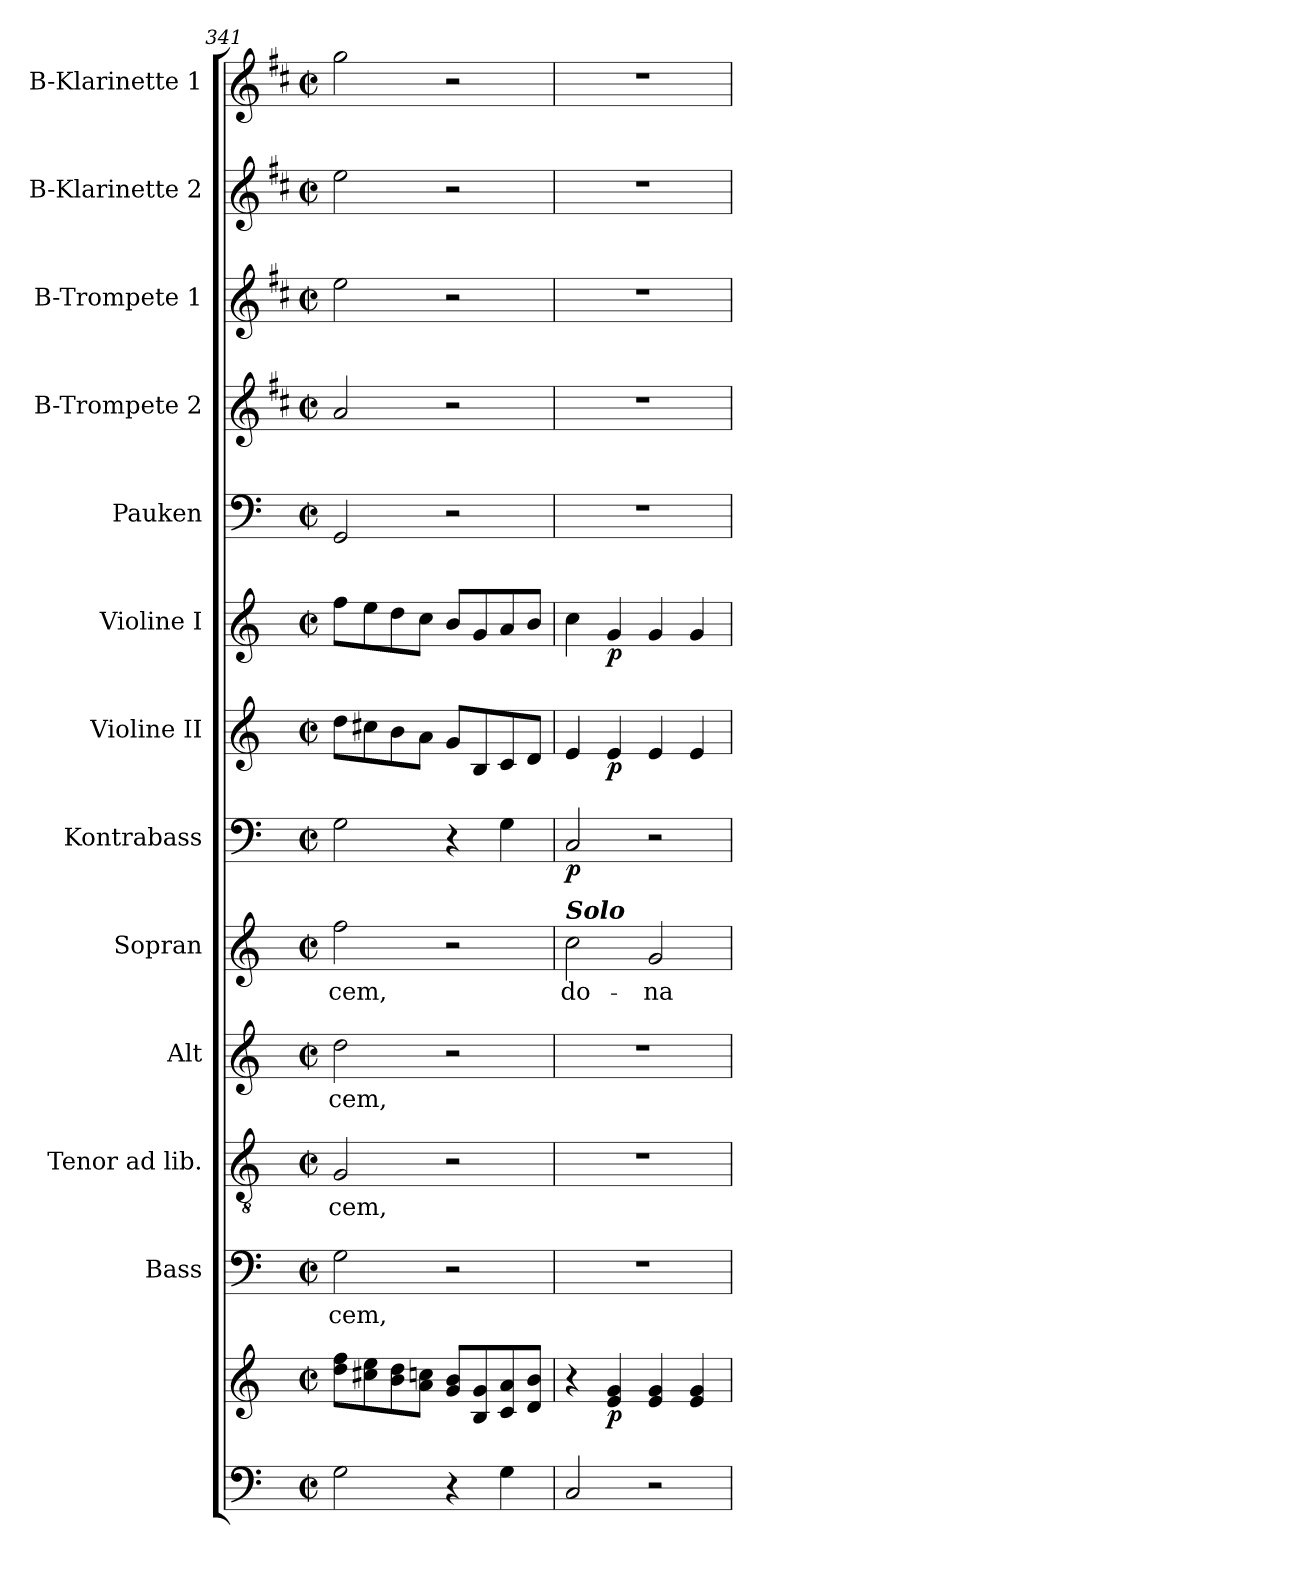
**kern	**kern	**dynam	**kern	**text	**kern	**text	**kern	**text	**kern	**text	**kern	**dynam	**kern	**dynam	**kern	**dynam	**kern	**kern	**kern	**kern	**kern
*part13	*part13	*part13	*part12	*part12	*part11	*part11	*part10	*part10	*part9	*part9	*part8	*part8	*part7	*part7	*part6	*part6	*part5	*part4	*part3	*part2	*part1
*staff14	*staff13	*staff13/14	*staff12	*staff12	*staff11	*staff11	*staff10	*staff10	*staff9	*staff9	*staff8	*staff8	*staff7	*staff7	*staff6	*staff6	*staff5	*staff4	*staff3	*staff2	*staff1
*	*	*	*I"Bass	*	*I"Tenor ad lib.	*	*I"Alt	*	*I"Sopran	*	*I"Kontrabass	*	*I"Violine II	*	*I"Violine I	*	*I"Pauken	*I"B-Trompete 2	*I"B-Trompete 1	*I"B-Klarinette 2	*I"B-Klarinette 1
*	*	*	*I'B.	*	*I'T.	*	*I'A.	*	*I'S.	*	*I'Kb.	*	*I'Vl. II	*	*I'Vl. I	*	*I'Pk.	*I'Trp. 2	*I'Trp. 1	*I'B Kl. 2	*I'B Kl. 1
*clefF4	*clefG2	*	*clefF4	*	*clefGv2	*	*clefG2	*	*clefG2	*	*clefF4	*	*clefG2	*	*clefG2	*	*clefF4	*clefG2	*clefG2	*clefG2	*clefG2
*	*	*	*	*	*	*	*	*	*	*	*ITrd7c12	*	*	*	*	*	*	*ITrd1c2	*ITrd1c2	*ITrd1c2	*ITrd1c2
*k[]	*k[]	*	*k[]	*	*k[]	*	*k[]	*	*k[]	*	*k[]	*	*k[]	*	*k[]	*	*k[]	*k[]	*k[]	*k[]	*k[]
*C:	*C:	*	*C:	*	*C:	*	*C:	*	*C:	*	*C:	*	*C:	*	*C:	*	*C:	*C:	*C:	*C:	*C:
*M2/2	*M2/2	*	*M2/2	*	*M2/2	*	*M2/2	*	*M2/2	*	*M2/2	*	*M2/2	*	*M2/2	*	*M2/2	*M2/2	*M2/2	*M2/2	*M2/2
*met(c|)	*met(c|)	*	*met(c|)	*	*met(c|)	*	*met(c|)	*	*met(c|)	*	*met(c|)	*	*met(c|)	*	*met(c|)	*	*met(c|)	*met(c|)	*met(c|)	*met(c|)	*met(c|)
=341	=341	=341	=341	=341	=341	=341	=341	=341	=341	=341	=341	=341	=341	=341	=341	=341	=341	=341	=341	=341	=341
!	!	!	!	!LO:LY:b	!	!LO:LY:b	!	!LO:LY:b	!	!LO:LY:b	!	!	!	!	!	!	!	!	!	!	!
2G\	8dd\ 8ff\L	.	2G\	-cem,	2G/	-cem,	2dd\	-cem,	2ff\	-cem,	2GG\	.	8dd\L	.	8ff\L	.	2GG/	2g/	2dd\	2dd\	2ff\
.	8cc#X\ 8ee\	.	.	.	.	.	.	.	.	.	.	.	8cc#X\	.	8ee\	.	.	.	.	.	.
.	8b\ 8dd\	.	.	.	.	.	.	.	.	.	.	.	8b\	.	8dd\	.	.	.	.	.	.
.	8a\ 8ccn\J	.	.	.	.	.	.	.	.	.	.	.	8a\J	.	8cc\J	.	.	.	.	.	.
4r	8g/ 8b/L	.	2r	.	2r	.	2r	.	2r	.	4r	.	8g/L	.	8b/L	.	2r	2r	2r	2r	2r
.	8B/ 8g/	.	.	.	.	.	.	.	.	.	.	.	8B/	.	8g/	.	.	.	.	.	.
4G\	8c/ 8a/	.	.	.	.	.	.	.	.	.	4GG\	.	8c/	.	8a/	.	.	.	.	.	.
.	8d/ 8b/J	.	.	.	.	.	.	.	.	.	.	.	8d/J	.	8b/J	.	.	.	.	.	.
=342	=342	=342	=342	=342	=342	=342	=342	=342	=342	=342	=342	=342	=342	=342	=342	=342	=342	=342	=342	=342	=342
!	!	!	!	!	!	!	!	!	!LO:TX:a:Bi:t=Solo	!	!	!	!	!	!	!	!	!	!	!	!
!	!	!	!	!	!	!	!	!	!	!LO:LY:b	!	!LO:DY:b	!	!	!	!	!	!	!	!	!
2C/	4r	.	1r	.	1r	.	1r	.	2cc\	do-	2CC/	p	4e/	.	4cc\	.	1r	1r	1r	1r	1r
!	!	!LO:DY:b	!	!	!	!	!	!	!	!	!	!	!	!LO:DY:b	!	!LO:DY:b	!	!	!	!	!
.	4e/ 4g/	p	.	.	.	.	.	.	.	.	.	.	4e/	p	4g/	p	.	.	.	.	.
!	!	!	!	!	!	!	!	!	!	!LO:LY:b	!	!	!	!	!	!	!	!	!	!	!
2r	4e/ 4g/	.	.	.	.	.	.	.	2g/	-na	2r	.	4e/	.	4g/	.	.	.	.	.	.
.	4e/ 4g/	.	.	.	.	.	.	.	.	.	.	.	4e/	.	4g/	.	.	.	.	.	.
=	=	=	=	=	=	=	=	=	=	=	=	=	=	=	=	=	=	=	=	=	=
*-	*-	*-	*-	*-	*-	*-	*-	*-	*-	*-	*-	*-	*-	*-	*-	*-	*-	*-	*-	*-	*-
